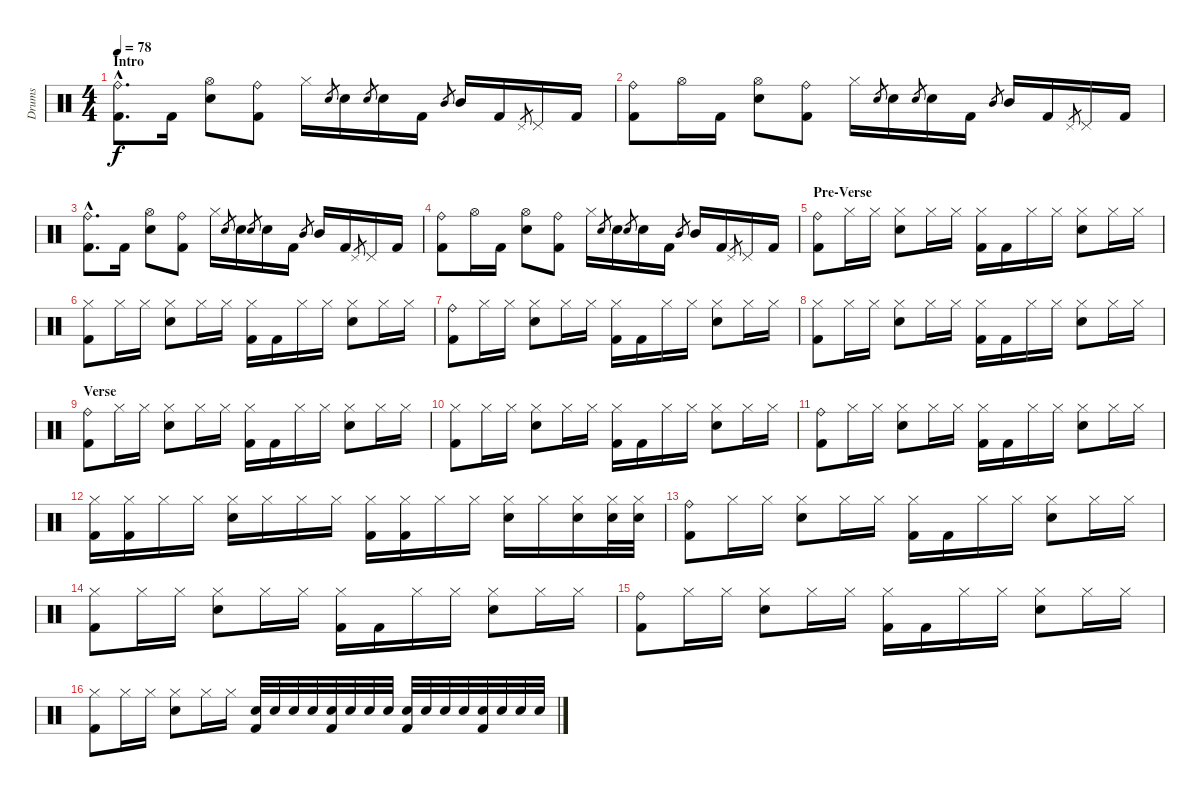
\track ("Drums" "Drums") {instrument percussion}
\staff {score}
\articulation defaults
\ts (4 4)
\section ("" "Intro")
\tempo 78
\clef neutral
\ks c
("Ride (bell)"{hac} "Kick (hit) 2"{hac}).8{d dy f} "Kick (hit) 2".16 ("Hi-Hat (open)" "Snare (hit) 2").8 ("Ride (bell)" "Kick (hit) 2").8 "Hi-Hat (closed)".16 "Snare (hit) 2".8{gr} "Snare (hit) 2".16 "Snare (hit) 2".8{gr} "Snare (hit) 2".16 "Kick (hit) 2".16 "Mid Tom (hit)".8{gr} "Mid Tom (hit)".16 "Kick (hit) 2".16 "Pedal Hi-Hat (hit)".8{gr} "Pedal Hi-Hat (hit)".16 "Kick (hit) 2".16 |
("Ride (bell)" "Kick (hit) 2").8 "Hi-Hat (open)".16 "Kick (hit) 2".16 ("Hi-Hat (open)" "Snare (hit) 2").8 ("Ride (bell)" "Kick (hit) 2").8 "Hi-Hat (closed)".16 "Snare (hit) 2".8{gr} "Snare (hit) 2".16 "Snare (hit) 2".8{gr} "Snare (hit) 2".16 "Kick (hit) 2".16 "Mid Tom (hit)".8{gr} "Mid Tom (hit)".16 "Kick (hit) 2".16 "Pedal Hi-Hat (hit)".8{gr} "Pedal Hi-Hat (hit)".16 "Kick (hit) 2".16 |
("Ride (bell)"{hac} "Kick (hit) 2"{hac}).8{d} "Kick (hit) 2".16 ("Hi-Hat (open)" "Snare (hit) 2").8 ("Ride (bell)" "Kick (hit) 2").8 "Hi-Hat (closed)".16 "Snare (hit) 2".8{gr} "Snare (hit) 2".16 "Snare (hit) 2".8{gr} "Snare (hit) 2".16 "Kick (hit) 2".16 "Mid Tom (hit)".8{gr} "Mid Tom (hit)".16 "Kick (hit) 2".16 "Pedal Hi-Hat (hit)".8{gr} "Pedal Hi-Hat (hit)".16 "Kick (hit) 2".16 |
("Ride (bell)" "Kick (hit) 2").8 "Hi-Hat (open)".16 "Kick (hit) 2".16 ("Hi-Hat (open)" "Snare (hit) 2").8 ("Ride (bell)" "Kick (hit) 2").8 "Hi-Hat (closed)".16 "Snare (hit) 2".8{gr} "Snare (hit) 2".16 "Snare (hit) 2".8{gr} "Snare (hit) 2".16 "Kick (hit) 2".16 "Mid Tom (hit)".8{gr} "Mid Tom (hit)".16 "Kick (hit) 2".16 "Pedal Hi-Hat (hit)".8{gr} "Pedal Hi-Hat (hit)".16 "Kick (hit) 2".16 |
\section ("" "Pre-Verse")
("Ride (bell)" "Kick (hit) 2").8 "Hi-Hat (closed)".16 "Hi-Hat (closed)".16 ("Hi-Hat (closed)" "Snare (hit) 2").8 "Hi-Hat (closed)".16 "Hi-Hat (closed)".16 ("Hi-Hat (closed)" "Kick (hit) 2").16 "Kick (hit) 2".16 "Hi-Hat (closed)".16 "Hi-Hat (closed)".16 ("Hi-Hat (closed)" "Snare (hit) 2").8 "Hi-Hat (closed)".16 "Hi-Hat (closed)".16 |
("Hi-Hat (closed)" "Kick (hit) 2").8 "Hi-Hat (closed)".16 "Hi-Hat (closed)".16 ("Hi-Hat (closed)" "Snare (hit) 2").8 "Hi-Hat (closed)".16 "Hi-Hat (closed)".16 ("Hi-Hat (closed)" "Kick (hit) 2").16 "Kick (hit) 2".16 "Hi-Hat (closed)".16 "Hi-Hat (closed)".16 ("Hi-Hat (closed)" "Snare (hit) 2").8 "Hi-Hat (closed)".16 "Hi-Hat (closed)".16 |
("Ride (bell)" "Kick (hit) 2").8 "Hi-Hat (closed)".16 "Hi-Hat (closed)".16 ("Hi-Hat (closed)" "Snare (hit) 2").8 "Hi-Hat (closed)".16 "Hi-Hat (closed)".16 ("Hi-Hat (closed)" "Kick (hit) 2").16 "Kick (hit) 2".16 "Hi-Hat (closed)".16 "Hi-Hat (closed)".16 ("Hi-Hat (closed)" "Snare (hit) 2").8 "Hi-Hat (closed)".16 "Hi-Hat (closed)".16 |
("Hi-Hat (closed)" "Kick (hit) 2").8 "Hi-Hat (closed)".16 "Hi-Hat (closed)".16 ("Hi-Hat (closed)" "Snare (hit) 2").8 "Hi-Hat (closed)".16 "Hi-Hat (closed)".16 ("Hi-Hat (closed)" "Kick (hit) 2").16 "Kick (hit) 2".16 "Hi-Hat (closed)".16 "Hi-Hat (closed)".16 ("Hi-Hat (closed)" "Snare (hit) 2").8 "Hi-Hat (closed)".16 "Hi-Hat (closed)".16 |
\section ("" "Verse")
("Ride (bell)" "Kick (hit) 2").8 "Hi-Hat (closed)".16 "Hi-Hat (closed)".16 ("Hi-Hat (closed)" "Snare (hit) 2").8 "Hi-Hat (closed)".16 "Hi-Hat (closed)".16 ("Hi-Hat (closed)" "Kick (hit) 2").16 "Kick (hit) 2".16 "Hi-Hat (closed)".16 "Hi-Hat (closed)".16 ("Hi-Hat (closed)" "Snare (hit) 2").8 "Hi-Hat (closed)".16 "Hi-Hat (closed)".16 |
("Hi-Hat (closed)" "Kick (hit) 2").8 "Hi-Hat (closed)".16 "Hi-Hat (closed)".16 ("Hi-Hat (closed)" "Snare (hit) 2").8 "Hi-Hat (closed)".16 "Hi-Hat (closed)".16 ("Hi-Hat (closed)" "Kick (hit) 2").16 "Kick (hit) 2".16 "Hi-Hat (closed)".16 "Hi-Hat (closed)".16 ("Hi-Hat (closed)" "Snare (hit) 2").8 "Hi-Hat (closed)".16 "Hi-Hat (closed)".16 |
("Ride (bell)" "Kick (hit) 2").8 "Hi-Hat (closed)".16 "Hi-Hat (closed)".16 ("Hi-Hat (closed)" "Snare (hit) 2").8 "Hi-Hat (closed)".16 "Hi-Hat (closed)".16 ("Hi-Hat (closed)" "Kick (hit) 2").16 "Kick (hit) 2".16 "Hi-Hat (closed)".16 "Hi-Hat (closed)".16 ("Hi-Hat (closed)" "Snare (hit) 2").8 "Hi-Hat (closed)".16 "Hi-Hat (closed)".16 |
("Hi-Hat (closed)" "Kick (hit) 2").16 ("Hi-Hat (closed)" "Kick (hit) 2").16 "Hi-Hat (closed)".16 "Hi-Hat (closed)".16 ("Hi-Hat (closed)" "Snare (hit) 2").16 "Hi-Hat (closed)".16 "Hi-Hat (closed)".16 "Hi-Hat (closed)".16 ("Hi-Hat (closed)" "Kick (hit) 2").16 ("Hi-Hat (closed)" "Kick (hit) 2").16 "Hi-Hat (closed)".16 "Hi-Hat (closed)".16 ("Hi-Hat (closed)" "Snare (hit) 2").16 "Hi-Hat (closed)".16 ("Hi-Hat (closed)" "Snare (hit) 2").16 ("Hi-Hat (closed)" "Snare (hit) 2").32 ("Hi-Hat (closed)" "Snare (hit) 2").32 |
("Ride (bell)" "Kick (hit) 2").8 "Hi-Hat (closed)".16 "Hi-Hat (closed)".16 ("Hi-Hat (closed)" "Snare (hit) 2").8 "Hi-Hat (closed)".16 "Hi-Hat (closed)".16 ("Hi-Hat (closed)" "Kick (hit) 2").16 "Kick (hit) 2".16 "Hi-Hat (closed)".16 "Hi-Hat (closed)".16 ("Hi-Hat (closed)" "Snare (hit) 2").8 "Hi-Hat (closed)".16 "Hi-Hat (closed)".16 |
("Hi-Hat (closed)" "Kick (hit) 2").8 "Hi-Hat (closed)".16 "Hi-Hat (closed)".16 ("Hi-Hat (closed)" "Snare (hit) 2").8 "Hi-Hat (closed)".16 "Hi-Hat (closed)".16 ("Hi-Hat (closed)" "Kick (hit) 2").16 "Kick (hit) 2".16 "Hi-Hat (closed)".16 "Hi-Hat (closed)".16 ("Hi-Hat (closed)" "Snare (hit) 2").8 "Hi-Hat (closed)".16 "Hi-Hat (closed)".16 |
("Ride (bell)" "Kick (hit) 2").8 "Hi-Hat (closed)".16 "Hi-Hat (closed)".16 ("Hi-Hat (closed)" "Snare (hit) 2").8 "Hi-Hat (closed)".16 "Hi-Hat (closed)".16 ("Hi-Hat (closed)" "Kick (hit) 2").16 "Kick (hit) 2".16 "Hi-Hat (closed)".16 "Hi-Hat (closed)".16 ("Hi-Hat (closed)" "Snare (hit) 2").8 "Hi-Hat (closed)".16 "Hi-Hat (closed)".16 |
("Hi-Hat (closed)" "Kick (hit) 2").8 "Hi-Hat (closed)".16 "Hi-Hat (closed)".16 ("Hi-Hat (closed)" "Snare (hit) 2").8 "Hi-Hat (closed)".16 "Hi-Hat (closed)".16 ("Snare (hit) 2" "Kick (hit) 2").32 "Snare (hit) 2".32 "Snare (hit) 2".32 "Snare (hit) 2".32 ("Snare (hit) 2" "Kick (hit) 2").32 "Snare (hit) 2".32 "Snare (hit) 2".32 "Snare (hit) 2".32 ("Snare (hit) 2" "Kick (hit) 2").32 "Snare (hit) 2".32 "Snare (hit) 2".32 "Snare (hit) 2".32 ("Snare (hit) 2" "Kick (hit) 2").32 "Snare (hit) 2".32 "Snare (hit) 2".32 "Snare (hit) 2".32
